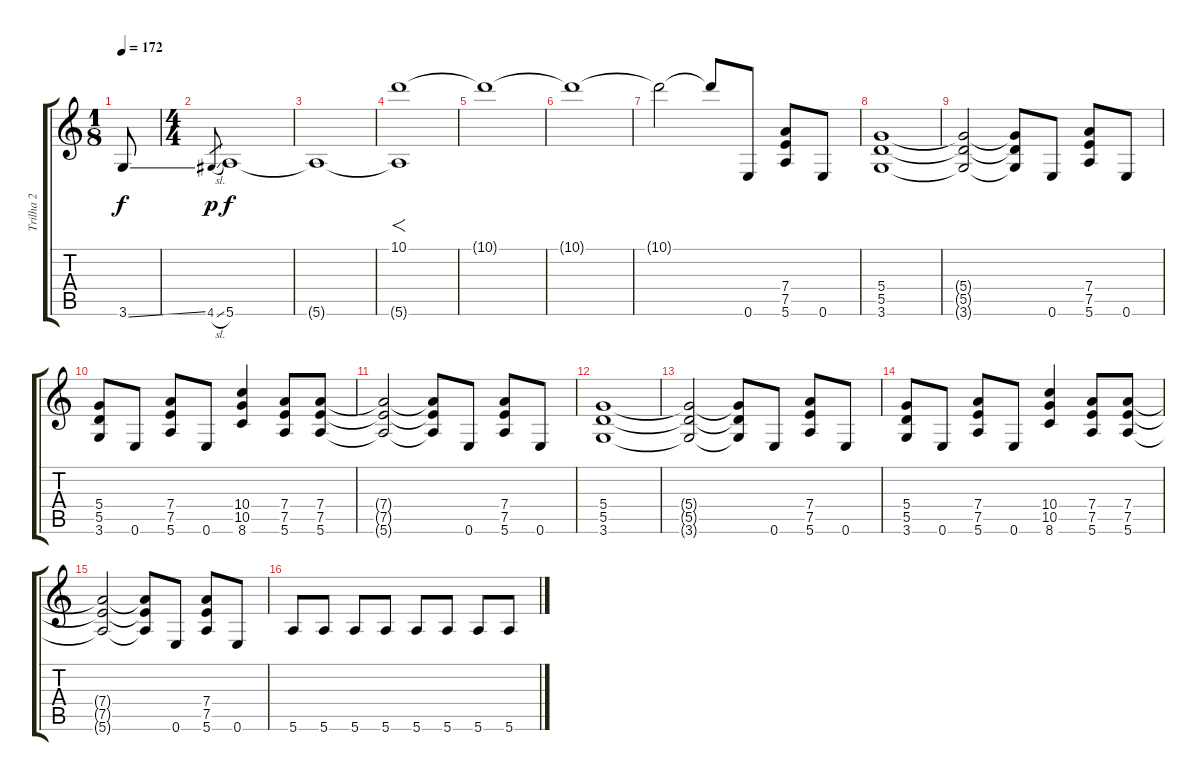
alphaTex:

\track ("Trilha 2" "Trilha 2") {instrument distortionguitar}
\staff {score tabs}
\tuning (E4 B3 G3 D3 A2 E2) {hide}
\ts (1 8)
\tempo 172
\clef g2
\ks c
3.6{ss}.8{dy f instrument distortionguitar} |
\ts (4 4)
4.6{sl}.8{gr dy p} 5.6.1{dy f} |
5.6{t}.1 |
(10.1 5.6{t}).1{f} |
10.1{t}.1 |
10.1{t}.1 |
10.1{t}.2 10.1{t}.8 0.6.8 (7.4 7.5 5.6).8 0.6.8 |
(5.4 5.5 3.6).1 |
(5.4{t} 5.5{t} 3.6{t}).2 (5.4{t} 5.5{t} 3.6{t}).8 0.6.8 (7.4 7.5 5.6).8 0.6.8 |
(5.4 5.5 3.6).8 0.6.8 (7.4 7.5 5.6).8 0.6.8 (10.4 10.5 8.6).4 (7.4 7.5 5.6).8 (7.4 7.5 5.6).8 |
(7.4{t} 7.5{t} 5.6{t}).2 (7.4{t} 7.5{t} 5.6{t}).8 0.6.8 (7.4 7.5 5.6).8 0.6.8 |
(5.4 5.5 3.6).1 |
(5.4{t} 5.5{t} 3.6{t}).2 (5.4{t} 5.5{t} 3.6{t}).8 0.6.8 (7.4 7.5 5.6).8 0.6.8 |
(5.4 5.5 3.6).8 0.6.8 (7.4 7.5 5.6).8 0.6.8 (10.4 10.5 8.6).4 (7.4 7.5 5.6).8 (7.4 7.5 5.6).8 |
(7.4{t} 7.5{t} 5.6{t}).2 (7.4{t} 7.5{t} 5.6{t}).8 0.6.8 (7.4 7.5 5.6).8 0.6.8 |
5.6.8 5.6.8 5.6.8 5.6.8 5.6.8 5.6.8 5.6.8 5.6.8
